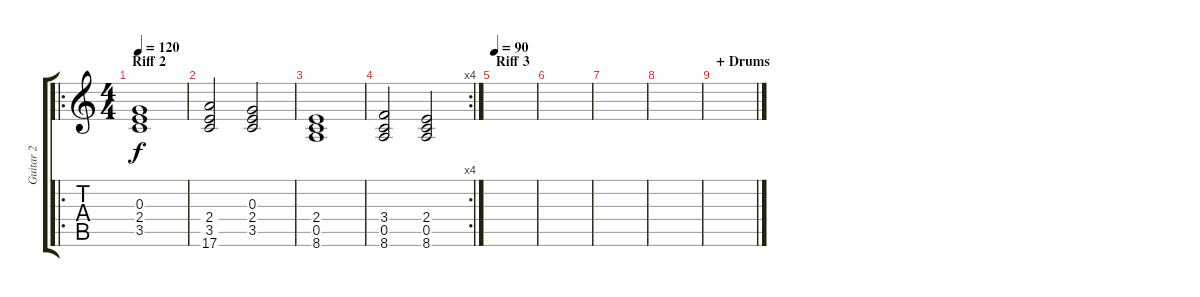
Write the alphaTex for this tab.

\track ("Guitar 2" "Guitar 2") {instrument overdrivenguitar}
\staff {score tabs}
\tuning (E4 B3 G3 D3 A2 E2) {hide}
\ro
\ts (4 4)
\section ("" "Riff 2")
\tempo 120
\clef g2
\ks c
(0.3 2.4 3.5).1{dy f} |
(2.4 3.5 17.6).2 (0.3 2.4 3.5).2 |
(2.4 0.5 8.6).1 |
\rc 4
(3.4 0.5 8.6).2 (2.4 0.5 8.6).2 |
\section ("" "Riff 3")
\tempo 90
|
|
|
|
\section ("" "+ Drums")
